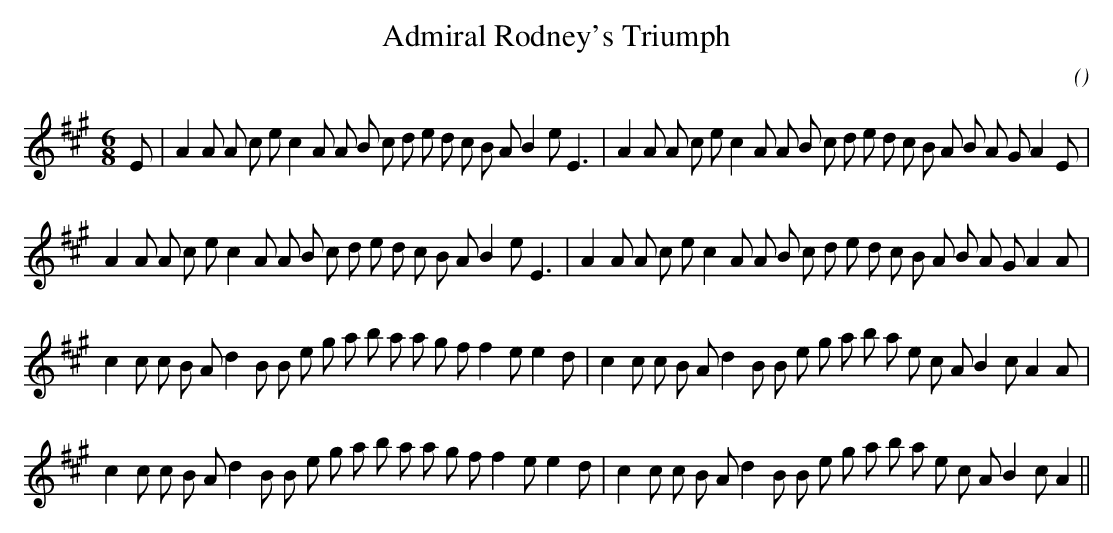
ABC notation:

X:1
T: Admiral Rodney's Triumph
C:
O:
M:6/8
K:A
K:A
M:6/8
L:1/16
E2 |A4 A2 A2 c2 e2 c4 A2 A2 B2 c2 d2 e2 d2 c2 B2 A2 B4 e2 E6 |A4 A2 A2 c2 e2 c4 A2 A2 B2 c2 d2 e2 d2 c2 B2 A2 B2 A2 G2 A4 E2 |
A4 A2 A2 c2 e2 c4 A2 A2 B2 c2 d2 e2 d2 c2 B2 A2 B4 e2 E6 |A4 A2 A2 c2 e2 c4 A2 A2 B2 c2 d2 e2 d2 c2 B2 A2 B2 A2 G2 A4 A2 |
c4 c2 c2 B2 A2 d4 B2 B2 e2 g2 a2 b2 a2 a2 g2 f2 f4 e2 e4 d2 |c4 c2 c2 B2 A2 d4 B2 B2 e2 g2 a2 b2 a2 e2 c2 A2 B4 c2 A4 A2 |
c4 c2 c2 B2 A2 d4 B2 B2 e2 g2 a2 b2 a2 a2 g2 f2 f4 e2 e4 d2 |c4 c2 c2 B2 A2 d4 B2 B2 e2 g2 a2 b2 a2 e2 c2 A2 B4 c2 A4 ||
